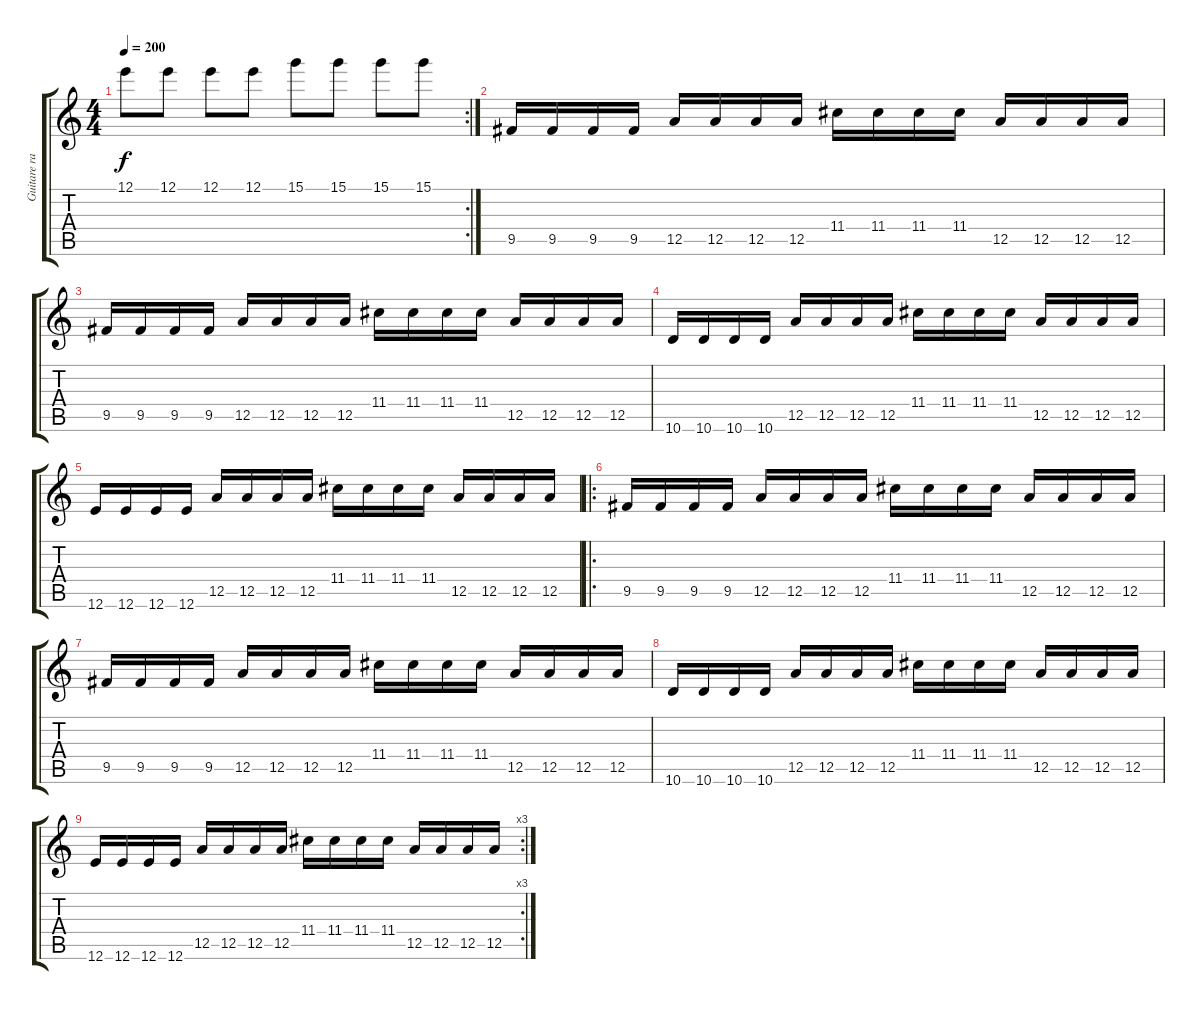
\track ("Guitare rapide" "Guitare ra") {instrument distortionguitar}
\staff {score tabs}
\tuning (E4 B3 G3 D3 A2 E2) {hide}
\rc 2
\ts (4 4)
\tempo 200
\clef g2
\ks c
12.1.8{dy f} 12.1.8 12.1.8 12.1.8 15.1.8 15.1.8 15.1.8 15.1.8 |
9.5.16 9.5.16 9.5.16 9.5.16 12.5.16 12.5.16 12.5.16 12.5.16 11.4.16 11.4.16 11.4.16 11.4.16 12.5.16 12.5.16 12.5.16 12.5.16 |
9.5.16 9.5.16 9.5.16 9.5.16 12.5.16 12.5.16 12.5.16 12.5.16 11.4.16 11.4.16 11.4.16 11.4.16 12.5.16 12.5.16 12.5.16 12.5.16 |
10.6.16 10.6.16 10.6.16 10.6.16 12.5.16 12.5.16 12.5.16 12.5.16 11.4.16 11.4.16 11.4.16 11.4.16 12.5.16 12.5.16 12.5.16 12.5.16 |
12.6.16 12.6.16 12.6.16 12.6.16 12.5.16 12.5.16 12.5.16 12.5.16 11.4.16 11.4.16 11.4.16 11.4.16 12.5.16 12.5.16 12.5.16 12.5.16 |
\ro
9.5.16 9.5.16 9.5.16 9.5.16 12.5.16 12.5.16 12.5.16 12.5.16 11.4.16 11.4.16 11.4.16 11.4.16 12.5.16 12.5.16 12.5.16 12.5.16 |
9.5.16 9.5.16 9.5.16 9.5.16 12.5.16 12.5.16 12.5.16 12.5.16 11.4.16 11.4.16 11.4.16 11.4.16 12.5.16 12.5.16 12.5.16 12.5.16 |
10.6.16 10.6.16 10.6.16 10.6.16 12.5.16 12.5.16 12.5.16 12.5.16 11.4.16 11.4.16 11.4.16 11.4.16 12.5.16 12.5.16 12.5.16 12.5.16 |
\rc 3
12.6.16 12.6.16 12.6.16 12.6.16 12.5.16 12.5.16 12.5.16 12.5.16 11.4.16 11.4.16 11.4.16 11.4.16 12.5.16 12.5.16 12.5.16 12.5.16
